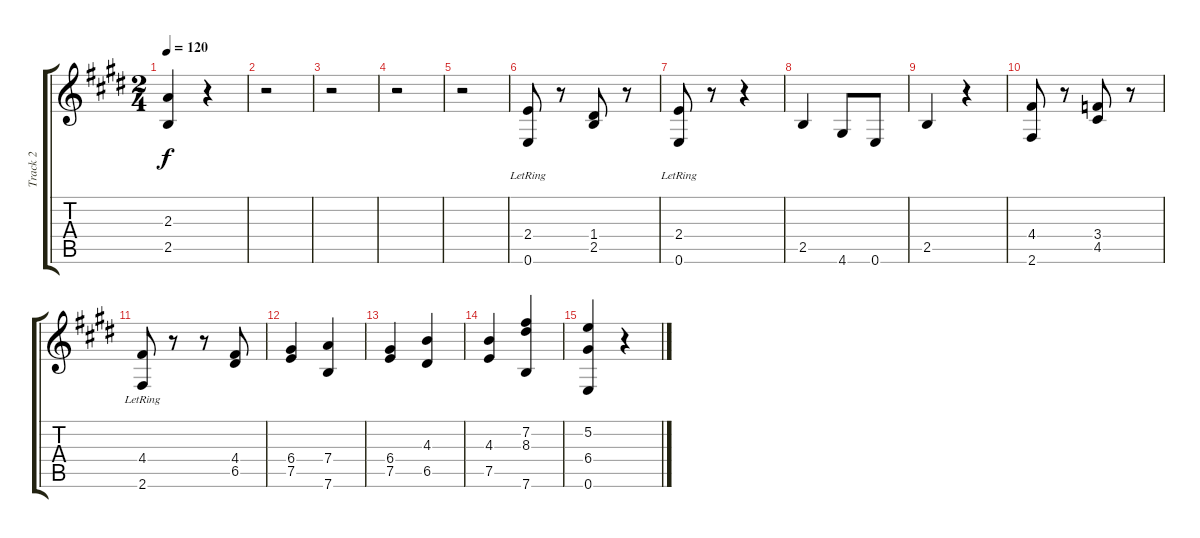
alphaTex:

\track ("Track 2" "Track 2") {instrument acousticguitarnylon}
\staff {score tabs}
\tuning (E4 B3 G3 D3 A2 E2) {hide}
\ts (2 4)
\tempo 120
\clef g2
\ks e
(2.3 2.5).4{dy f} r.4 |
r.2 |
r.2 |
r.2 |
r.2 |
(2.4 0.6{lr}).8 r.8 (1.4 2.5).8 r.8 |
(2.4 0.6{lr}).8 r.8 r.4 |
2.5.4 4.6.8 0.6.8 |
2.5.4 r.4 |
(4.4 2.6).8 r.8 (3.4 4.5).8 r.8 |
(4.4 2.6{lr}).8 r.8 r.8 (4.4 6.5).8 |
(6.4 7.5).4 (7.4 7.6).4 |
(6.4 7.5).4 (4.3 6.5).4 |
(4.3 7.5).4 (7.2 8.3 7.6).4 |
(5.2 6.4 0.6).4 r.4
